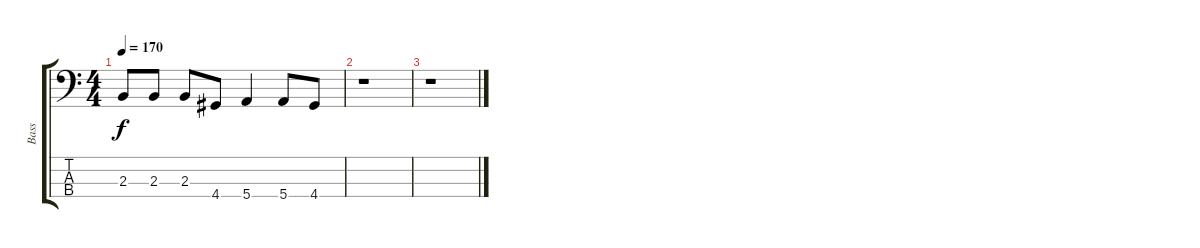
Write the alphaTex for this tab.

\track ("Bass" "Bass") {instrument electricbasspick}
\staff {score tabs}
\tuning (G2 D2 A1 E1) {hide}
\ts (4 4)
\tempo 170
\clef f4
\ks c
2.3.8{dy f} 2.3.8 2.3.8 4.4.8 5.4.4 5.4.8 4.4.8 |
r.1 |
r.1
